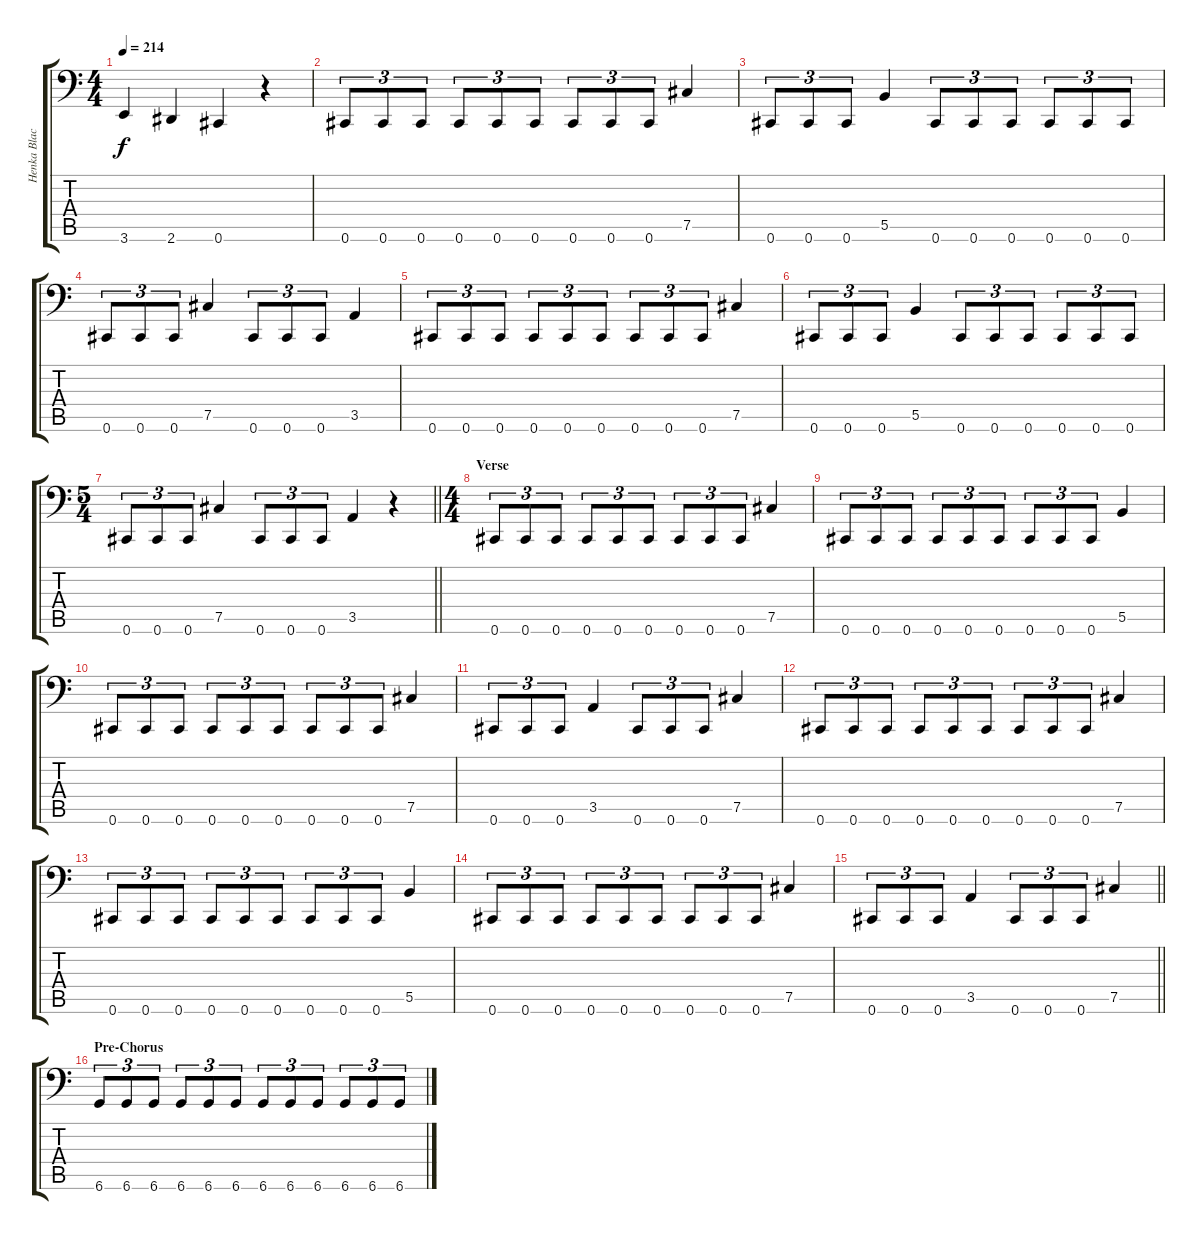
\track ("Henka Blacksmith" "Henka Blac") {instrument electricbasspick}
\staff {score tabs}
\tuning (Db3 Ab2 E2 B1 Gb1 Db1) {hide}
\ts (4 4)
\tempo 214
\clef f4
\ks c
3.6.4{dy f} 2.6.4 0.6.4 r.4 |
0.6.8{tu (3 2)} 0.6.8{tu (3 2)} 0.6.8{tu (3 2)} 0.6.8{tu (3 2)} 0.6.8{tu (3 2)} 0.6.8{tu (3 2)} 0.6.8{tu (3 2)} 0.6.8{tu (3 2)} 0.6.8{tu (3 2)} 7.5.4 |
0.6.8{tu (3 2)} 0.6.8{tu (3 2)} 0.6.8{tu (3 2)} 5.5.4 0.6.8{tu (3 2)} 0.6.8{tu (3 2)} 0.6.8{tu (3 2)} 0.6.8{tu (3 2)} 0.6.8{tu (3 2)} 0.6.8{tu (3 2)} |
0.6.8{tu (3 2)} 0.6.8{tu (3 2)} 0.6.8{tu (3 2)} 7.5.4 0.6.8{tu (3 2)} 0.6.8{tu (3 2)} 0.6.8{tu (3 2)} 3.5.4 |
0.6.8{tu (3 2)} 0.6.8{tu (3 2)} 0.6.8{tu (3 2)} 0.6.8{tu (3 2)} 0.6.8{tu (3 2)} 0.6.8{tu (3 2)} 0.6.8{tu (3 2)} 0.6.8{tu (3 2)} 0.6.8{tu (3 2)} 7.5.4 |
0.6.8{tu (3 2)} 0.6.8{tu (3 2)} 0.6.8{tu (3 2)} 5.5.4 0.6.8{tu (3 2)} 0.6.8{tu (3 2)} 0.6.8{tu (3 2)} 0.6.8{tu (3 2)} 0.6.8{tu (3 2)} 0.6.8{tu (3 2)} |
\ts (5 4)
\barLineRight lightlight
0.6.8{tu (3 2)} 0.6.8{tu (3 2)} 0.6.8{tu (3 2)} 7.5.4 0.6.8{tu (3 2)} 0.6.8{tu (3 2)} 0.6.8{tu (3 2)} 3.5.4 r.4 |
\ts (4 4)
\section ("" "Verse")
0.6.8{tu (3 2)} 0.6.8{tu (3 2)} 0.6.8{tu (3 2)} 0.6.8{tu (3 2)} 0.6.8{tu (3 2)} 0.6.8{tu (3 2)} 0.6.8{tu (3 2)} 0.6.8{tu (3 2)} 0.6.8{tu (3 2)} 7.5.4 |
0.6.8{tu (3 2)} 0.6.8{tu (3 2)} 0.6.8{tu (3 2)} 0.6.8{tu (3 2)} 0.6.8{tu (3 2)} 0.6.8{tu (3 2)} 0.6.8{tu (3 2)} 0.6.8{tu (3 2)} 0.6.8{tu (3 2)} 5.5.4 |
0.6.8{tu (3 2)} 0.6.8{tu (3 2)} 0.6.8{tu (3 2)} 0.6.8{tu (3 2)} 0.6.8{tu (3 2)} 0.6.8{tu (3 2)} 0.6.8{tu (3 2)} 0.6.8{tu (3 2)} 0.6.8{tu (3 2)} 7.5.4 |
0.6.8{tu (3 2)} 0.6.8{tu (3 2)} 0.6.8{tu (3 2)} 3.5.4 0.6.8{tu (3 2)} 0.6.8{tu (3 2)} 0.6.8{tu (3 2)} 7.5.4 |
0.6.8{tu (3 2)} 0.6.8{tu (3 2)} 0.6.8{tu (3 2)} 0.6.8{tu (3 2)} 0.6.8{tu (3 2)} 0.6.8{tu (3 2)} 0.6.8{tu (3 2)} 0.6.8{tu (3 2)} 0.6.8{tu (3 2)} 7.5.4 |
0.6.8{tu (3 2)} 0.6.8{tu (3 2)} 0.6.8{tu (3 2)} 0.6.8{tu (3 2)} 0.6.8{tu (3 2)} 0.6.8{tu (3 2)} 0.6.8{tu (3 2)} 0.6.8{tu (3 2)} 0.6.8{tu (3 2)} 5.5.4 |
0.6.8{tu (3 2)} 0.6.8{tu (3 2)} 0.6.8{tu (3 2)} 0.6.8{tu (3 2)} 0.6.8{tu (3 2)} 0.6.8{tu (3 2)} 0.6.8{tu (3 2)} 0.6.8{tu (3 2)} 0.6.8{tu (3 2)} 7.5.4 |
\barLineRight lightlight
0.6.8{tu (3 2)} 0.6.8{tu (3 2)} 0.6.8{tu (3 2)} 3.5.4 0.6.8{tu (3 2)} 0.6.8{tu (3 2)} 0.6.8{tu (3 2)} 7.5.4 |
\section ("" "Pre-Chorus")
6.6.8{tu (3 2)} 6.6.8{tu (3 2)} 6.6.8{tu (3 2)} 6.6.8{tu (3 2)} 6.6.8{tu (3 2)} 6.6.8{tu (3 2)} 6.6.8{tu (3 2)} 6.6.8{tu (3 2)} 6.6.8{tu (3 2)} 6.6.8{tu (3 2)} 6.6.8{tu (3 2)} 6.6.8{tu (3 2)}
